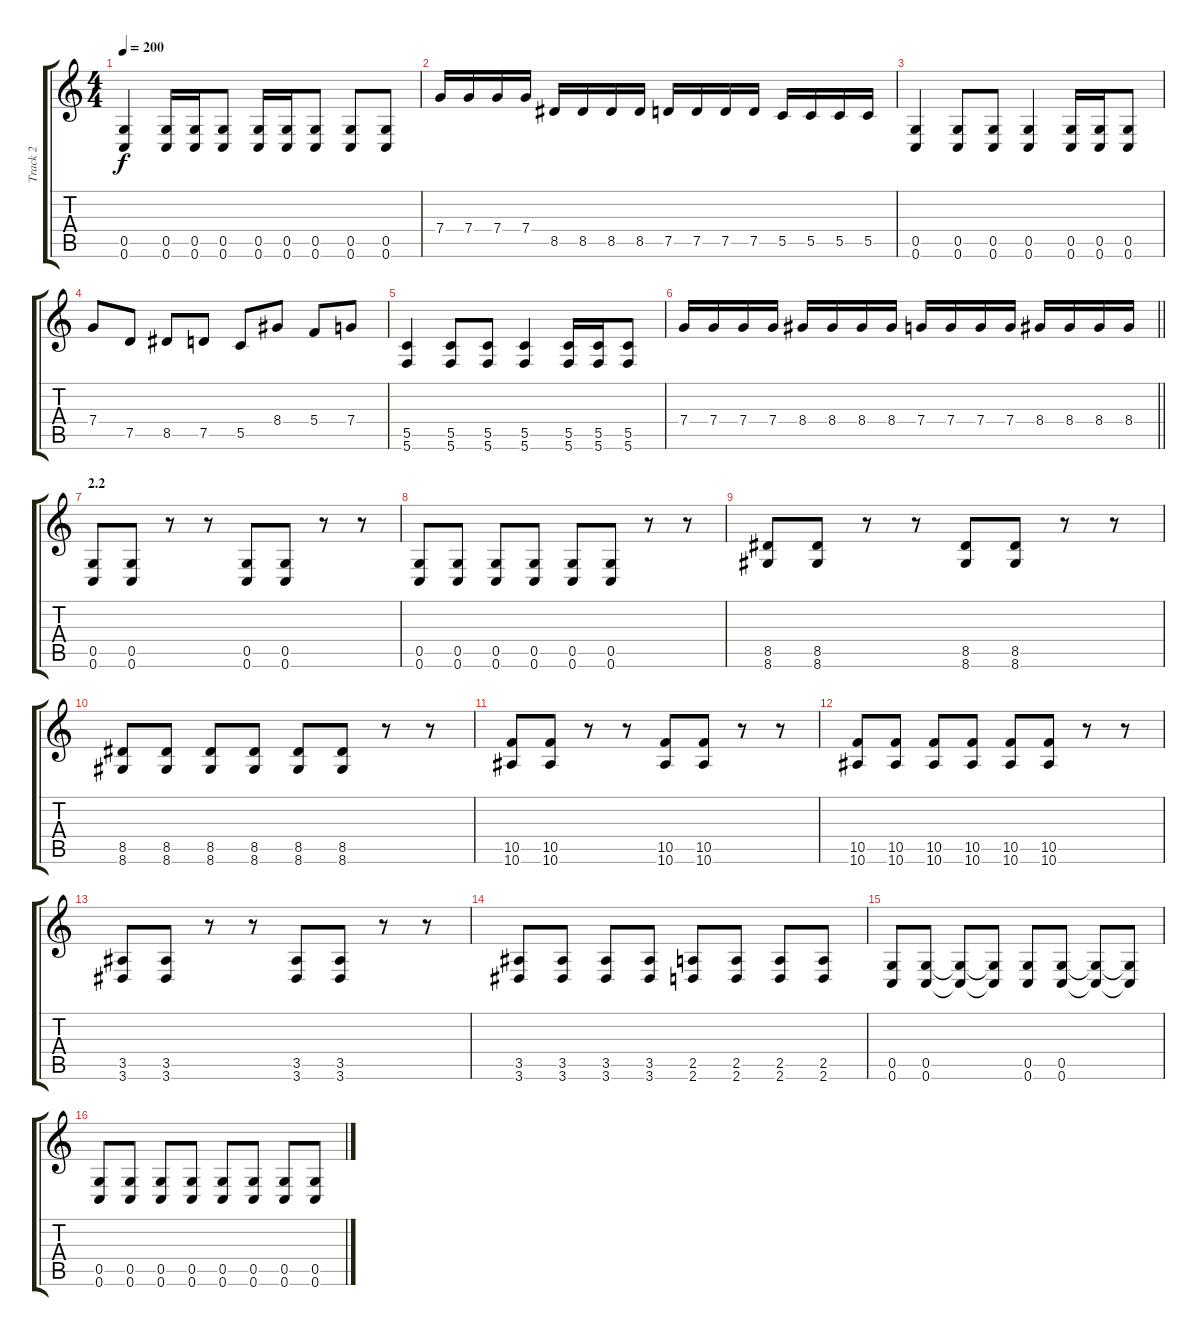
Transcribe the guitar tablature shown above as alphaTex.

\track ("Track 2" "Track 2") {instrument distortionguitar}
\staff {score tabs}
\tuning (D4 A3 F3 C3 G2 C2) {hide}
\ts (4 4)
\tempo 200
\clef g2
\ks c
(0.5 0.6).4{dy f} (0.5 0.6).16 (0.5 0.6).16 (0.5 0.6).8 (0.5 0.6).16 (0.5 0.6).16 (0.5 0.6).8 (0.5 0.6).8 (0.5 0.6).8 |
7.4.16 7.4.16 7.4.16 7.4.16 8.5.16 8.5.16 8.5.16 8.5.16 7.5.16 7.5.16 7.5.16 7.5.16 5.5.16 5.5.16 5.5.16 5.5.16 |
(0.5 0.6).4 (0.5 0.6).8 (0.5 0.6).8 (0.5 0.6).4 (0.5 0.6).16 (0.5 0.6).16 (0.5 0.6).8 |
7.4.8 7.5.8 8.5.8 7.5.8 5.5.8 8.4.8 5.4.8 7.4.8 |
(5.5 5.6).4 (5.5 5.6).8 (5.5 5.6).8 (5.5 5.6).4 (5.5 5.6).16 (5.5 5.6).16 (5.5 5.6).8 |
\barLineRight lightlight
7.4.16 7.4.16 7.4.16 7.4.16 8.4.16 8.4.16 8.4.16 8.4.16 7.4.16 7.4.16 7.4.16 7.4.16 8.4.16 8.4.16 8.4.16 8.4.16 |
\section ("" "2.2")
(0.5 0.6).8 (0.5 0.6).8 r.8 r.8 (0.5 0.6).8 (0.5 0.6).8 r.8 r.8 |
(0.5 0.6).8 (0.5 0.6).8 (0.5 0.6).8 (0.5 0.6).8 (0.5 0.6).8 (0.5 0.6).8 r.8 r.8 |
(8.5 8.6).8 (8.5 8.6).8 r.8 r.8 (8.5 8.6).8 (8.5 8.6).8 r.8 r.8 |
(8.5 8.6).8 (8.5 8.6).8 (8.5 8.6).8 (8.5 8.6).8 (8.5 8.6).8 (8.5 8.6).8 r.8 r.8 |
(10.5 10.6).8 (10.5 10.6).8 r.8 r.8 (10.5 10.6).8 (10.5 10.6).8 r.8 r.8 |
(10.5 10.6).8 (10.5 10.6).8 (10.5 10.6).8 (10.5 10.6).8 (10.5 10.6).8 (10.5 10.6).8 r.8 r.8 |
(3.5 3.6).8 (3.5 3.6).8 r.8 r.8 (3.5 3.6).8 (3.5 3.6).8 r.8 r.8 |
(3.5 3.6).8 (3.5 3.6).8 (3.5 3.6).8 (3.5 3.6).8 (2.5 2.6).8 (2.5 2.6).8 (2.5 2.6).8 (2.5 2.6).8 |
(0.5 0.6).8 (0.5 0.6).8 (0.5{t} 0.6{t}).8 (0.5{t} 0.6{t}).8 (0.5 0.6).8 (0.5 0.6).8 (0.5{t} 0.6{t}).8 (0.5{t} 0.6{t}).8 |
(0.5 0.6).8 (0.5 0.6).8 (0.5 0.6).8 (0.5 0.6).8 (0.5 0.6).8 (0.5 0.6).8 (0.5 0.6).8 (0.5 0.6).8
